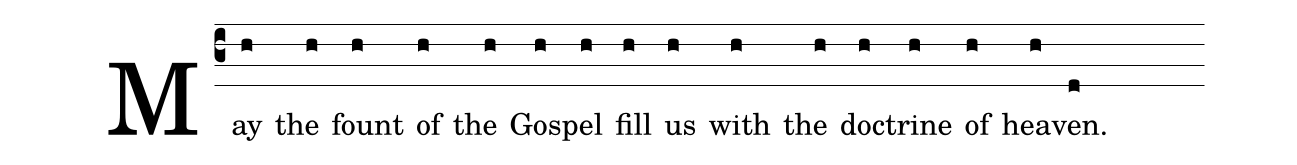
%%
(c3) May(h) the(h) fount(h) of(h) the(h) Gos(h)pel(h) fill(h) us(h) with(h) the(h) doc(h)trine(h) of(h) hea(h)ven.(d)
